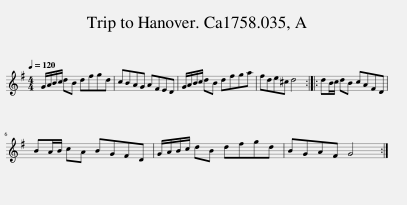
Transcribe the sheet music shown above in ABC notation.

X:1
L:1/8
Q:1/4=120
M:4/4
I:linebreak $
K:G
V:1 treble
V:1
 G/A/B/c/ dB dfgd | cBAG AFED | G/A/B/c/ dB dfga | fde^c d4 :: dB/c/ dB cAFD |$ %5
 BA/B/ cA BGFD | G/A/B/c/ dB dfgd | BGAF G4 :| %8
